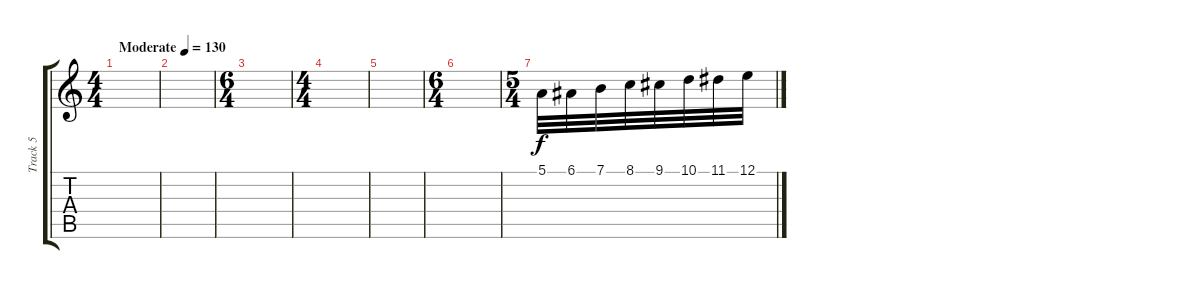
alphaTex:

\track ("Track 5" "Track 5") {instrument stringensemble1}
\staff {score tabs}
\tuning (E4 B3 G3 D3 A2 E2) {hide}
\ts (4 4)
\tempo (130 "Moderate")
\clef g2
\ks c
|
|
\ts (6 4)
|
\ts (4 4)
|
|
\ts (6 4)
|
\ts (5 4)
5.1.32 6.1.32 7.1.32 8.1.32 9.1.32 10.1.32 11.1.32 12.1.32
